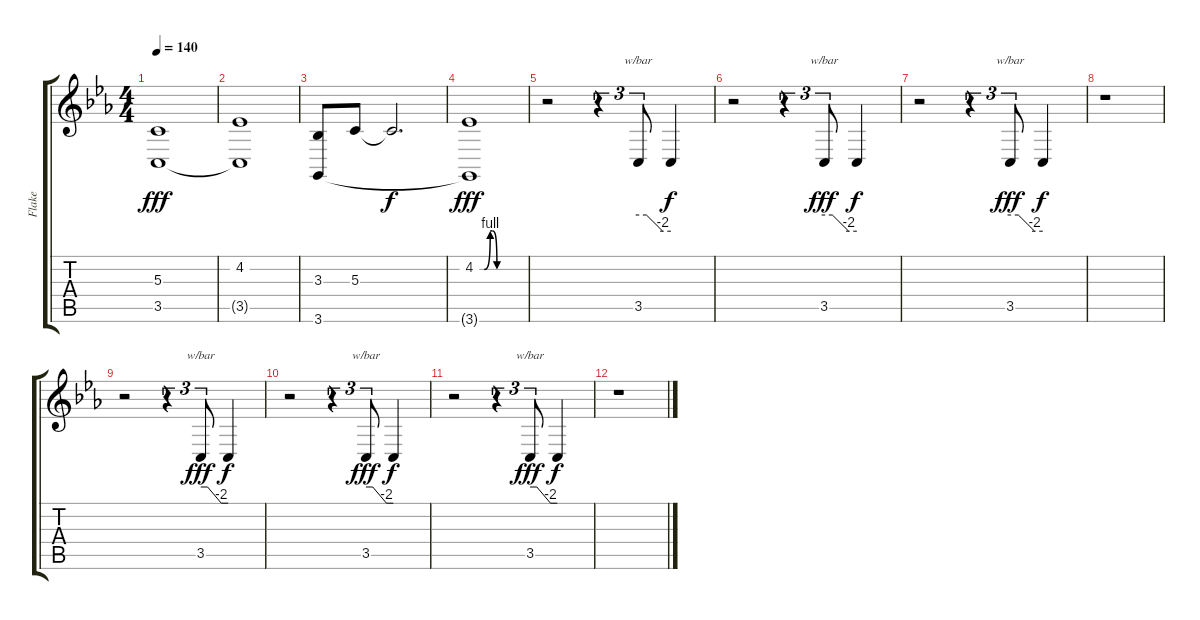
\track ("Flake" "Flake") {instrument stringensemble2}
\staff {score tabs}
\tuning (E4 B3 G3 D3 A2 E2) {hide}
\ts (4 4)
\tempo 140
\clef g2
\ks eb
(5.3 3.5).1{dy fff} |
(4.2 3.5{t}).1 |
(3.3 3.6).8 5.3.8 5.3{t}.2{d dy f} |
(4.2{be (custom 0 0 6 0 14 4 17 4 23 0 60 0)} 3.6{t}).1{dy fff} |
r.2{volume 16 instrument shakuhachi} r.4{tu (3 2)} 3.5.8{tu (3 2) tbe (custom default 0 0 15 0 45 -8 60 -8)} 3.5{t}.4{dy f} |
r.2 r.4{tu (3 2)} 3.5.8{tu (3 2) tbe (custom default 0 0 15 0 45 -8 60 -8) dy fff} 3.5{t}.4{dy f} |
r.2 r.4{tu (3 2)} 3.5.8{tu (3 2) tbe (custom default 0 0 15 0 45 -8 60 -8) dy fff} 3.5{t}.4{dy f} |
r.1 |
r.2{volume 16 instrument shakuhachi} r.4{tu (3 2)} 3.5.8{tu (3 2) tbe (custom default 0 0 15 0 45 -8 60 -8) dy fff} 3.5{t}.4{dy f} |
r.2 r.4{tu (3 2)} 3.5.8{tu (3 2) tbe (custom default 0 0 15 0 45 -8 60 -8) dy fff} 3.5{t}.4{dy f} |
r.2 r.4{tu (3 2)} 3.5.8{tu (3 2) tbe (custom default 0 0 15 0 45 -8 60 -8) dy fff} 3.5{t}.4{dy f} |
r.1
